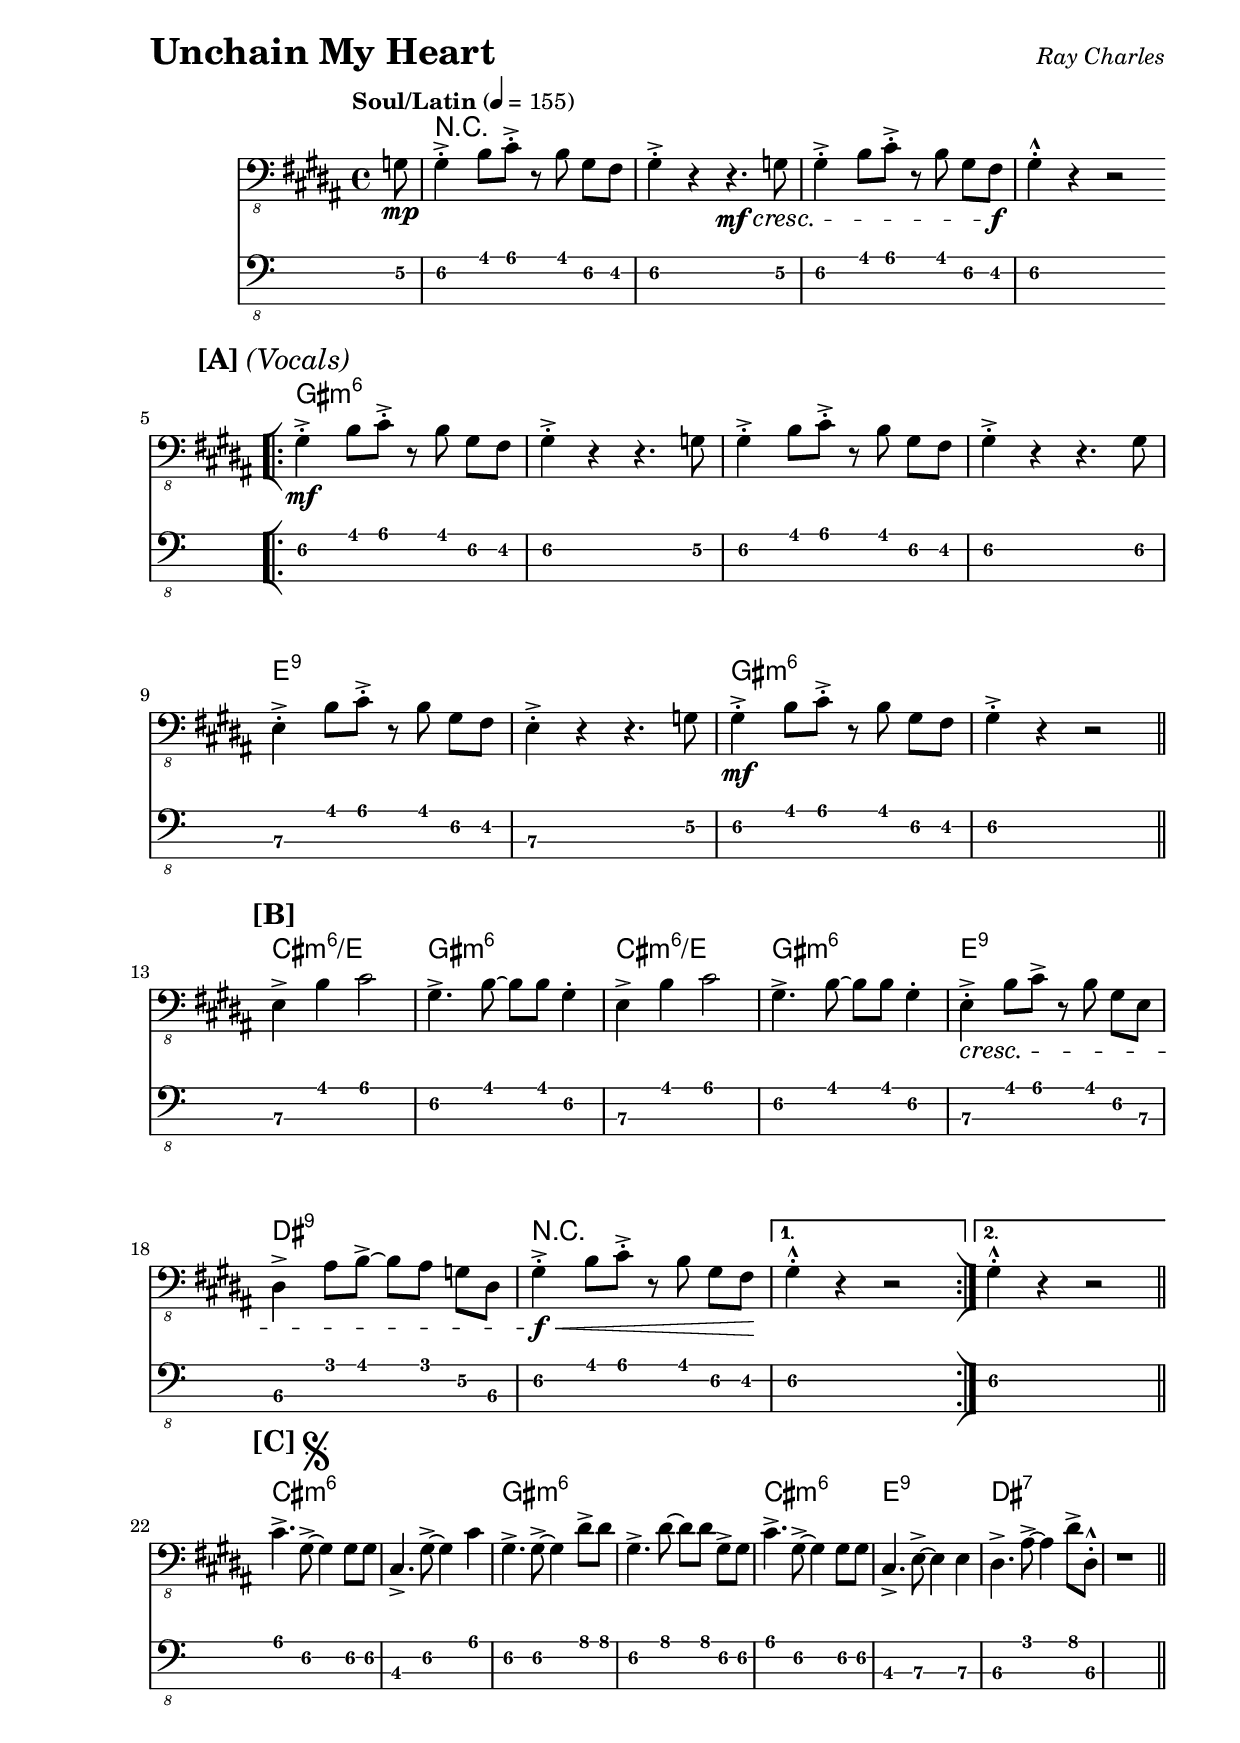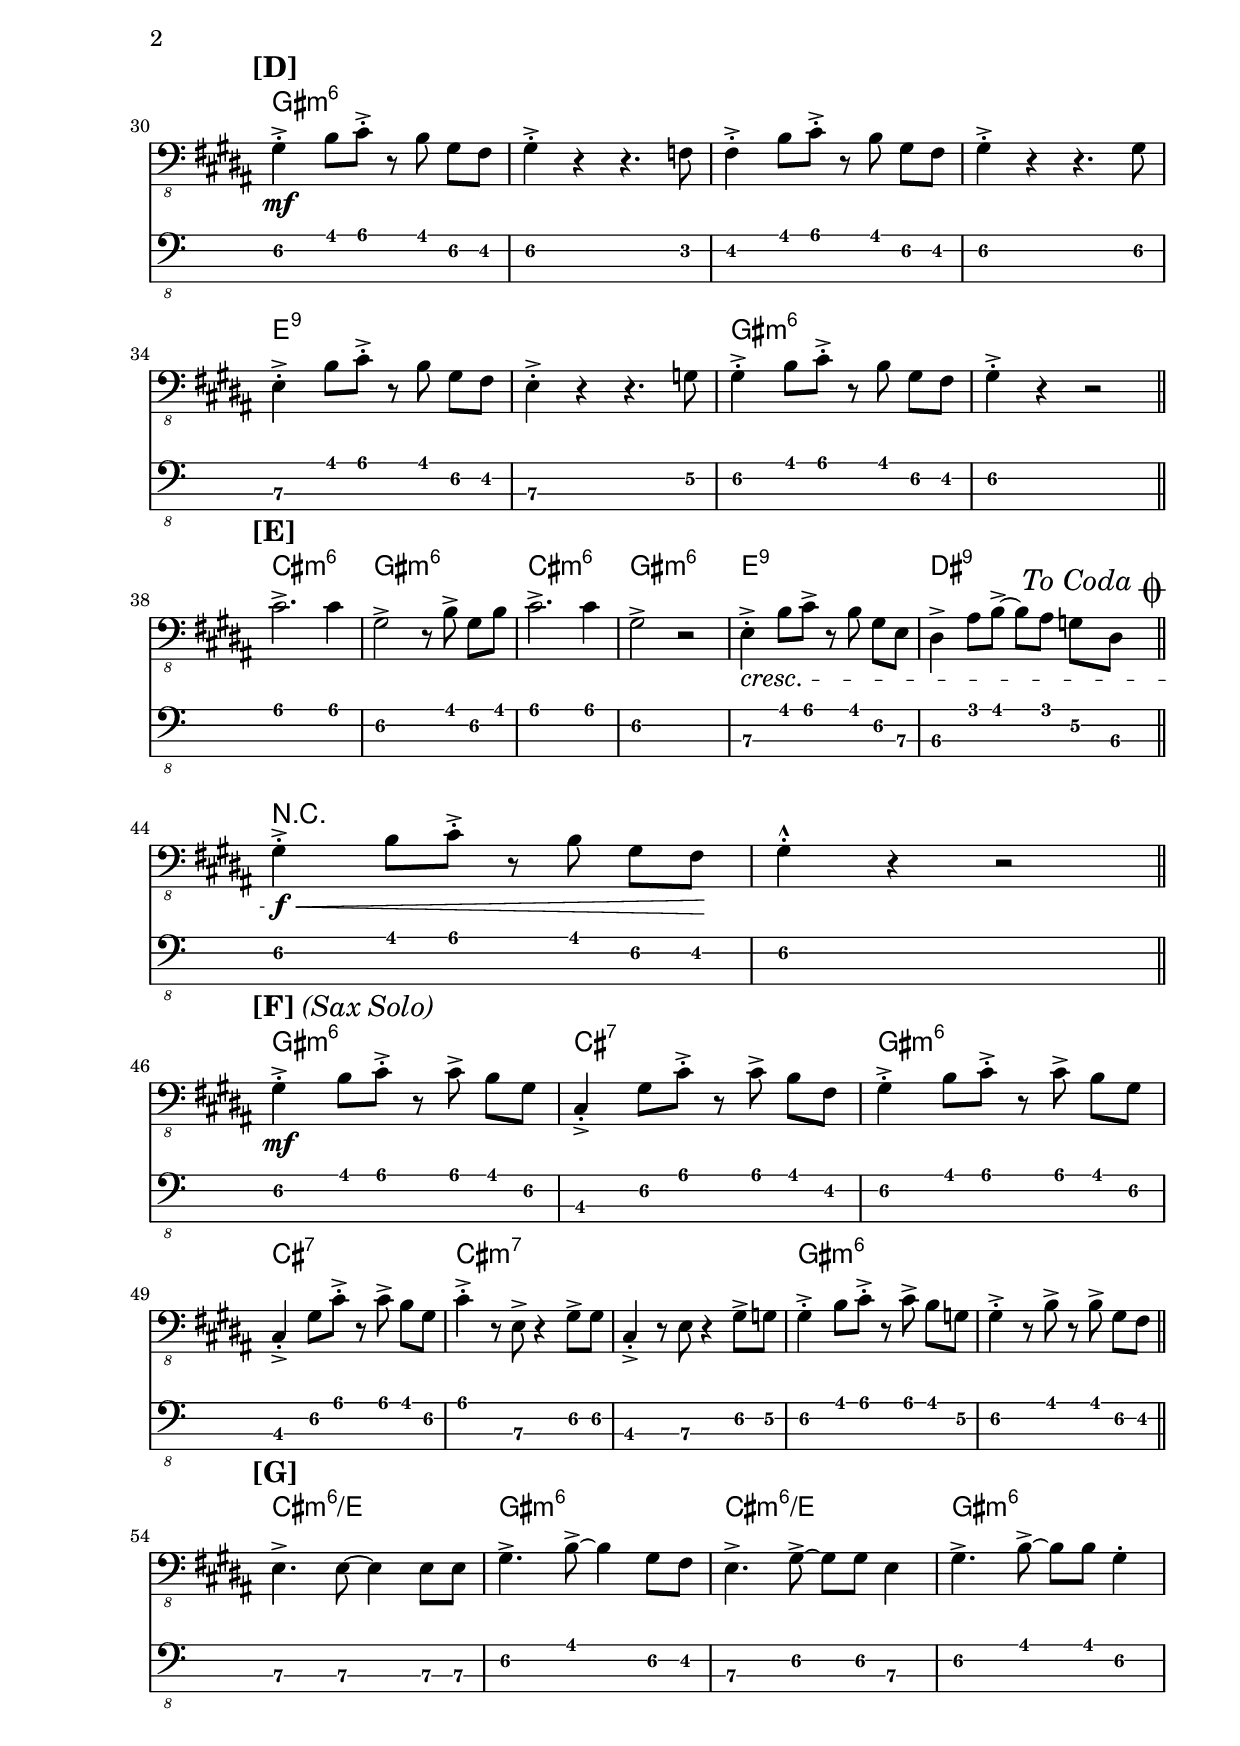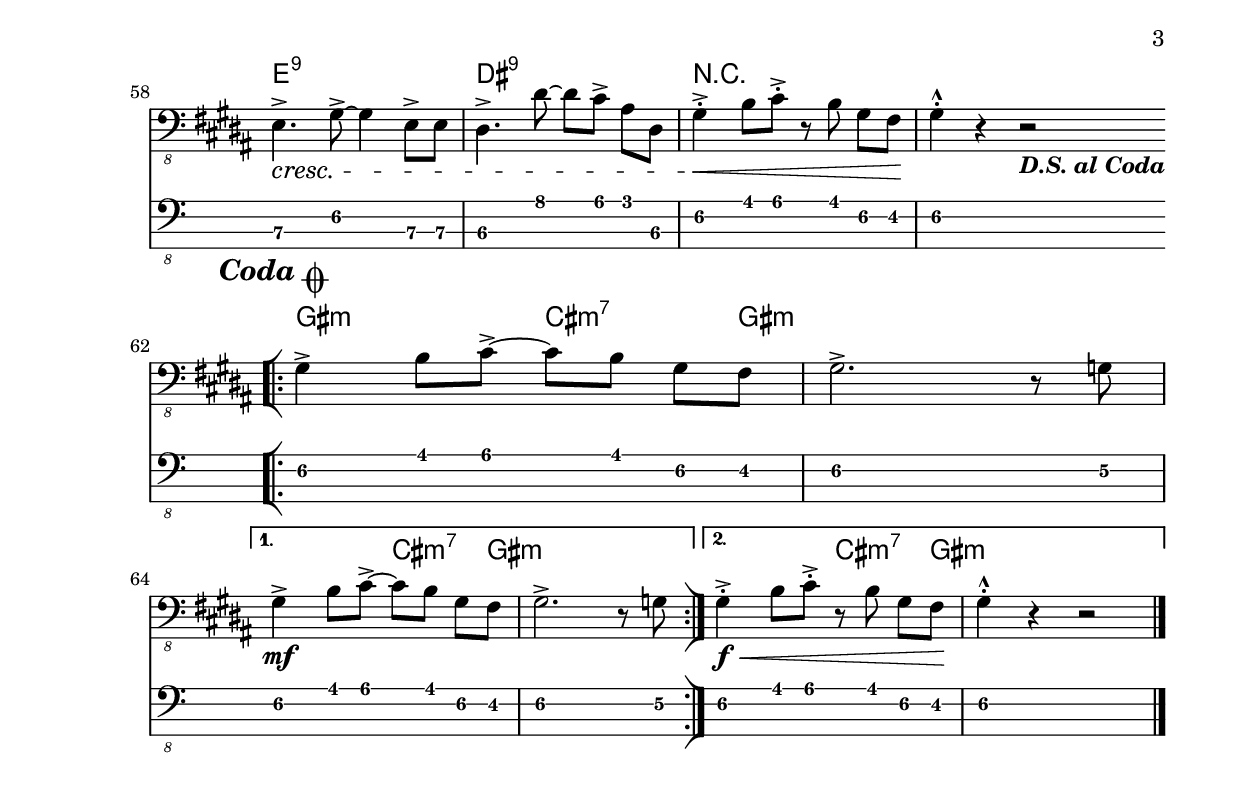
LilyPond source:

% LilyBin

\version "2.18.0"
\include "english.ly"

\header {
  piece = \markup { \fontsize #4 \bold "Unchain My Heart" }
  opus = \markup { \italic "Ray Charles" }
}

\paper { 
  left-margin = 1.0\in
  right-margin = 0.5\in
}

global = {
  \time 4/4
  \tempo "Soul/Latin" 4 = 155
}

my_notes = \relative c {
  \clef "bass_8"
  \key b \major
  \set Timing.beamExceptions = #'()
  \set Timing.baseMoment = #(ly:make-moment 1/4)
  \set Timing.beatStructure = #'(1 1 1 1)

  \partial 8 g8 \mp |

  gs4-.-> b8 cs8-.-> r8 b8  gs8 fs8 | gs4-.-> r4 r4. \mf \cresc g8 |
  gs4-.-> b8 cs8-.-> r8 b8  gs8 fs8 \f | gs4-.-^ r4 r2 \bar "||"
  \break

  \repeat volta 2 {

    %% 5
    \mark \markup { \bold {[A]} \italic {(Vocals)} }
    \bar "[|:"
    gs4-.-> \mf b8 cs8-.-> r8 b8  gs8 fs8 | gs4-.-> r4 r4. g8 |
    gs4-.-> b8 cs8-.-> r8 b8  gs8 fs8 | gs4-.-> r4 r4. gs8 |
    %%\break
    
    %% 9
    e4-.-> b'8 cs8-.-> r8 b8  gs8 fs8 | e4-.-> r4 r4. g8 | 
    gs4-.-> \mf b8 cs8-.-> r8 b8  gs8 fs8 | gs4-.-> r4 r2 \bar "||" |
    \break

    %% 13
    \mark \markup { \bold {[B]} }
    e4-> b'4 cs2 | gs4.-> b8 ~b8 b8 gs4-. | 
    e4-> b'4 cs2 | gs4.-> b8 ~b8 b8 gs4-. |
    e4-.-> \cresc b'8 cs8-> r8 b8  gs8 e8 |
    %%\break
    
    %% 18
    ds4-> as'8 b8-> ~b8 as8 g8 ds8 | 
    gs4-.-> \f \< b8 cs8-.-> r8 b8  gs8 fs8 \! |
    
  } \alternative {
    { gs4-.-^ r4 r2 \bar ":|]" }
    { gs4-.-^ r4 r2 \bar "||" }
  }
  \break
  
  %% 22
  \mark \markup { \bold {[C]} \musicglyph #"scripts.segno" }
  cs4.-> gs8-> ~gs4 gs8 gs8 | cs,4.-> gs'8-> ~gs4 cs4 |
  gs4.-> gs8-> ~gs4 ds'8-> ds8 |
  gs,4.-> ds'8 ~ds8 ds8 gs,8-> gs8 |
  %%\break
  
  %% 26
  cs4.-> gs8-> ~gs4 gs8 gs8 | cs,4.-> e8-> ~e4 e4 |
  ds4.-> as'8-> ~as4 ds8-> ds,8-.-^| r1 \bar "||" |
  \break
  
  %% 30
  \mark \markup { \bold {[D]} }
  gs4-.-> \mf b8 cs8-.-> r8 b8  gs8 fs8 | gs4-.-> r4 r4. f8 | 
  fs4-.-> b8 cs8-.-> r8 b8  gs8 fs8 |
  %%\break
 
  %% 33
  gs4-.-> r4 r4. gs8 |
  e4-.-> b'8 cs8-.-> r8 b8 gs8 fs8 |
  e4-.-> r4 r4. g8 | 
  gs4-.-> b8 cs8-.-> r8 b8 gs8 fs8 |
  %%\break
  
  %% 37
  gs4-.-> r4 r2 \bar "||" |
  \break %% NEW
  \mark \markup { \bold {[E]} }
  cs2.-> cs4 | gs2-> r8 b8->  gs8 b8 | cs2.-> cs4 |
  %%\break
  
  %% 41
  gs2-> r2 | 
  e4-.-> \cresc b'8 cs8-> r8 b8  gs8 e8 |
  ds4-> as'8 b8-> ~b8 as8 g8       
      \mark \markup { 
          \italic { "To Coda" } 
          \musicglyph #"scripts.coda" }  
      ds8 \bar "||" |
   \break
   
   %% 44
   gs4-.-> \f \< b8 cs8-.-> r8 b8  gs8 fs8 \! |
   gs4-.-^ r4 r2 \bar "||" |
   \break %% NEW
   \mark \markup { \bold {[F]} \italic {(Sax Solo)} }
   gs4-.-> \mf b8 cs8-.-> r8 cs8->  b8 gs8 |
   cs,4-.-> gs'8 cs8-.-> r8 cs8->  b8 fs8 |
   %%\break
   
   %% 48
   gs4-.-> b8 cs8-.-> r8 cs8->  b8 gs8 |
   cs,4-.-> gs'8 cs8-.-> r8 cs8->  b8 gs8 |
   cs4-.-> r8 e,8-> r4 gs8-> gs8 |
   cs,4-.-> r8 e8 r4 gs8-> g8 | 
   gs4-.-> b8 cs8-.-> r8 cs8->  b8 g8 | 
   %%\break
   
   %% 53
   gs4-.-> r8 b8-> r8 b8->  gs8 fs8 \bar "||" |
   \break %% NEW
   \mark \markup { \bold {[G]} } 
     e4.-> e8 ~e4 e8 e8 |
   gs4.-> b8-> ~b4 gs8 fs8 |
   e4.-> gs8-> ~gs8 gs8 e4 |
   %%\break
   
   %% 57
   gs4.-> b8-> ~b8 b8 gs4-. |
   e4.-> \cresc gs8-> ~gs4 e8-> e8 |
   ds4.-> ds'8 ~ds8 cs8-> as8 ds,8 |
   gs4-.-> \< b8 cs8-.-> r8 b8  gs8 fs8 \! |
   gs4-.-^ r4 r2 _\markup { \bold { \italic { "D.S. al Coda" } } }
   \bar "||"   % doesn't work
   \break
   
   \repeat volta 2 {
     %% 62
     \mark \markup { \bold { \italic { "Coda" } \musicglyph #"scripts.coda" } } 
     \bar "[|:"
     gs4-> b8 cs8-> ~cs8 b8 gs8 fs8 |
     gs2.-> r8 g8 |
     \break
   } \alternative {
     %% 64
     { gs4-> \mf b8 cs8-> ~cs8  b8  gs8 fs8 | 
       gs2.-> r8 g8 \bar ":|]" | }
     { gs4-.-> \f \< b8 cs8-.-> r8 b8  gs8 fs8 \! |
       gs4-.-^ r4 r2  \bar "|." }
   }

}

my_chords = \chordmode {
  \set majorSevenSymbol = \markup { maj7 }

  \partial 8 s8 |

  r1 | s | s | s |

  \repeat volta 2 {
    %% 5
    gs1:m6 | s | s | s
    %% 9
    e1:9 | s | gs:m6 | s
    %% 13
    cs1:m6/e | gs:m6 | cs:m6/e | gs:m6 | e:9 |
    %% 18
    ds1:9 | r |
  } \alternative {
    { s1 | }
    { s1 | }
  }
  %% 22
  cs1:m6 | s | gs:m6 | s |
  %% 26
  cs1:m6 | e:9 | ds:7 | s |
  %% 30
  gs1:m6 | s | s
  %% 33 
  s1 | e:9 | s1 | gs:m6 |
  %% 37
  s1 | cs:m6 | gs:m6 | cs:m6 |
  %% 41
  gs:m6 | e:9 | ds:9 |
  %% 44
  r1 | s | gs1:m6 | cs:7 |
  gs1:m6 | cs:7 | cs:m7 | s1 | gs:m6  |
  %% 53
  s1 | cs1:m6/e | gs:m6 | cs:m6/e |
  %% 57
  gs1:m6 | e:9 | ds:9 | r | s |
  %% 62
  \repeat volta 2 {
     gs2:m cs4.:m7 gs8:m | s1 |
  } \alternative {
    %% 64
    { s2 cs4.:m7 gs8:m | s1 | }
    { s2 cs4.:m7 gs8:m | s1 | }
  }
}

ticktock = \drummode {
  \partial 8 r8
  \repeat unfold 84 {
    hiwoodblock 4 lowoodblock lowoodblock lowoodblock
  }
}

my_music = <<
  \new ChordNames = Chords {
    \set ChordNames.midiInstrument = "percussive organ"
    \set ChordNames.midiMaximumVolume = #0.2
    \set chordChanges = ##t
    \global
    \my_chords
  }
  \new Staff {
    \set Staff.midiInstrument = #"electric bass (finger)"
    \set staff.midiMinimumVolume = #0.5
    \set Staff.midiMaximumVolume = #0.9
    \global
    \my_notes
  }
  \tag #'scoreOnly
  \new TabStaff
    \with { stringTunings = #bass-tuning } 
  { 
    \set TabStaff.minimumFret = #3
    \set TabStaff.restrainOpenStrings = ##t
    \global
    \my_notes
  }
  \tag #'midiOnly
  \new DrumStaff = TickTock <<
    \new DrumVoice = "ticktock" {
      \set DrumStaff.instrumentName = "TickTock"
      \set DrumStaff.midiMaximumVolume = #0.7
      \global
      \ticktock
    }
  >>
>>
  
\score {
  \removeWithTag #'midiOnly \my_music
  \layout {
    \context {
      \Score
    }
  }
}

\score {
  \removeWithTag #'scoreOnly \unfoldRepeats \my_music
  \midi {}
}

